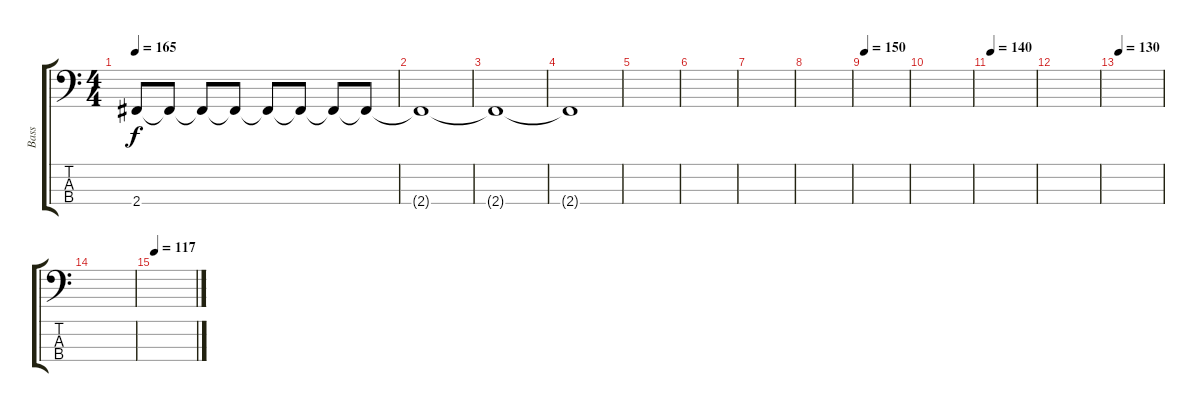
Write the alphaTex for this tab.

\track ("Bass" "Bass") {instrument electricbasspick}
\staff {score tabs}
\tuning (G2 D2 A1 E1) {hide}
\ts (4 4)
\tempo 165
\clef f4
\ks c
2.4.8{dy f} 2.4{t}.8 2.4{t}.8 2.4{t}.8 2.4{t}.8 2.4{t}.8 2.4{t}.8 2.4{t}.8 |
2.4{t}.1 |
2.4{t}.1 |
2.4{t}.1 |
|
|
|
|
\tempo 150
|
|
\tempo 140
|
|
\tempo 130
|
|
\tempo 117
